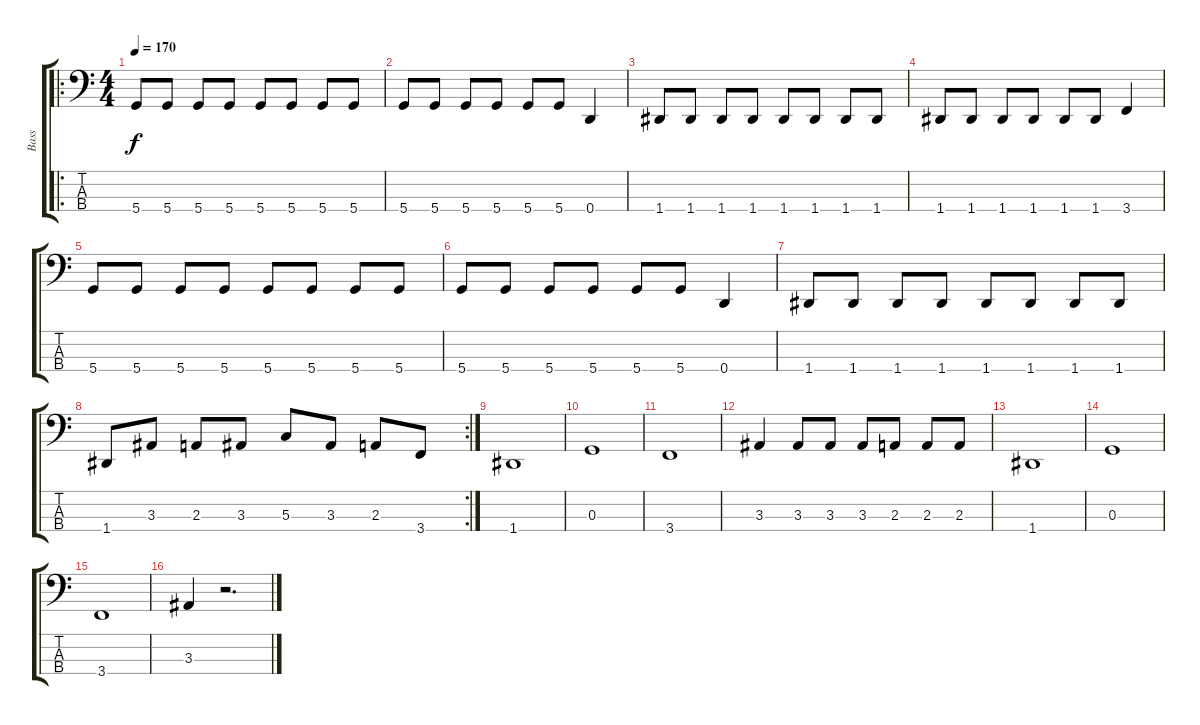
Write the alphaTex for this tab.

\track ("Bass" "Bass") {instrument electricbasspick}
\staff {score tabs}
\tuning (F2 C2 G1 D1) {hide}
\ro
\ts (4 4)
\tempo 170
\clef f4
\ks c
5.4.8{dy f} 5.4.8 5.4.8 5.4.8 5.4.8 5.4.8 5.4.8 5.4.8 |
5.4.8 5.4.8 5.4.8 5.4.8 5.4.8 5.4.8 0.4.4 |
1.4.8 1.4.8 1.4.8 1.4.8 1.4.8 1.4.8 1.4.8 1.4.8 |
1.4.8 1.4.8 1.4.8 1.4.8 1.4.8 1.4.8 3.4.4 |
5.4.8 5.4.8 5.4.8 5.4.8 5.4.8 5.4.8 5.4.8 5.4.8 |
5.4.8 5.4.8 5.4.8 5.4.8 5.4.8 5.4.8 0.4.4 |
1.4.8 1.4.8 1.4.8 1.4.8 1.4.8 1.4.8 1.4.8 1.4.8 |
\rc 2
1.4.8 3.3.8 2.3.8 3.3.8 5.3.8 3.3.8 2.3.8 3.4.8 |
1.4.1 |
0.3.1 |
3.4.1 |
3.3.4 3.3.8 3.3.8 3.3.8 2.3.8 2.3.8 2.3.8 |
1.4.1 |
0.3.1 |
3.4.1 |
3.3.4 r.2{d}
